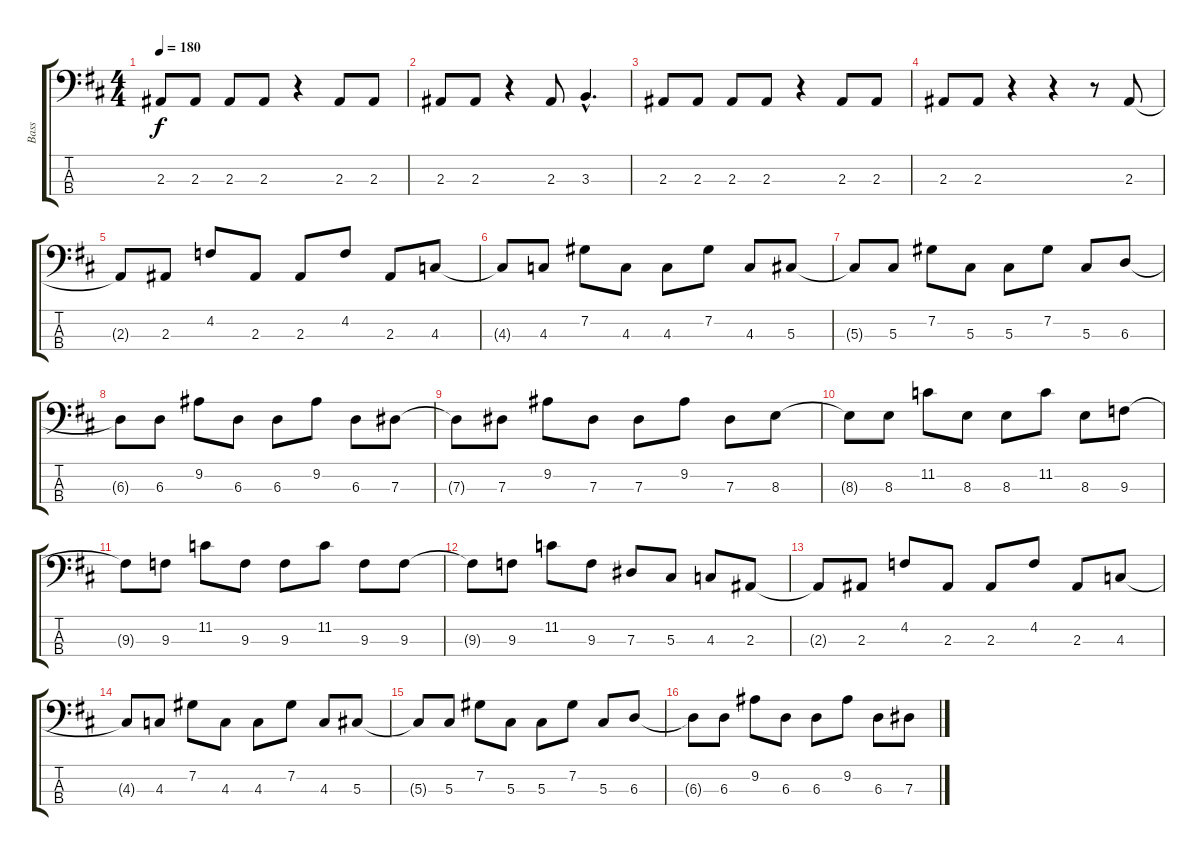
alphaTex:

\track ("Bass" "Bass") {instrument electricbasspick}
\staff {score tabs}
\tuning (Gb2 Db2 Ab1 Eb1) {hide}
\ts (4 4)
\tempo 180
\clef f4
\ks bminor
2.3.8{dy f} 2.3.8 2.3.8 2.3.8 r.4 2.3.8 2.3.8 |
2.3.8 2.3.8 r.4 2.3.8 3.3{hac}.4{d} |
2.3.8 2.3.8 2.3.8 2.3.8 r.4 2.3.8 2.3.8 |
2.3.8 2.3.8 r.4 r.4 r.8 2.3.8 |
2.3{t}.8 2.3.8 4.2.8 2.3.8 2.3.8 4.2.8 2.3.8 4.3.8 |
4.3{t}.8 4.3.8 7.2.8 4.3.8 4.3.8 7.2.8 4.3.8 5.3.8 |
5.3{t}.8 5.3.8 7.2.8 5.3.8 5.3.8 7.2.8 5.3.8 6.3.8 |
6.3{t}.8 6.3.8 9.2.8 6.3.8 6.3.8 9.2.8 6.3.8 7.3.8 |
7.3{t}.8 7.3.8 9.2.8 7.3.8 7.3.8 9.2.8 7.3.8 8.3.8 |
8.3{t}.8 8.3.8 11.2.8 8.3.8 8.3.8 11.2.8 8.3.8 9.3.8 |
9.3{t}.8 9.3.8 11.2.8 9.3.8 9.3.8 11.2.8 9.3.8 9.3.8 |
9.3{t}.8 9.3.8 11.2.8 9.3.8 7.3.8 5.3.8 4.3.8 2.3.8 |
2.3{t}.8 2.3.8 4.2.8 2.3.8 2.3.8 4.2.8 2.3.8 4.3.8 |
4.3{t}.8 4.3.8 7.2.8 4.3.8 4.3.8 7.2.8 4.3.8 5.3.8 |
5.3{t}.8 5.3.8 7.2.8 5.3.8 5.3.8 7.2.8 5.3.8 6.3.8 |
6.3{t}.8 6.3.8 9.2.8 6.3.8 6.3.8 9.2.8 6.3.8 7.3.8
